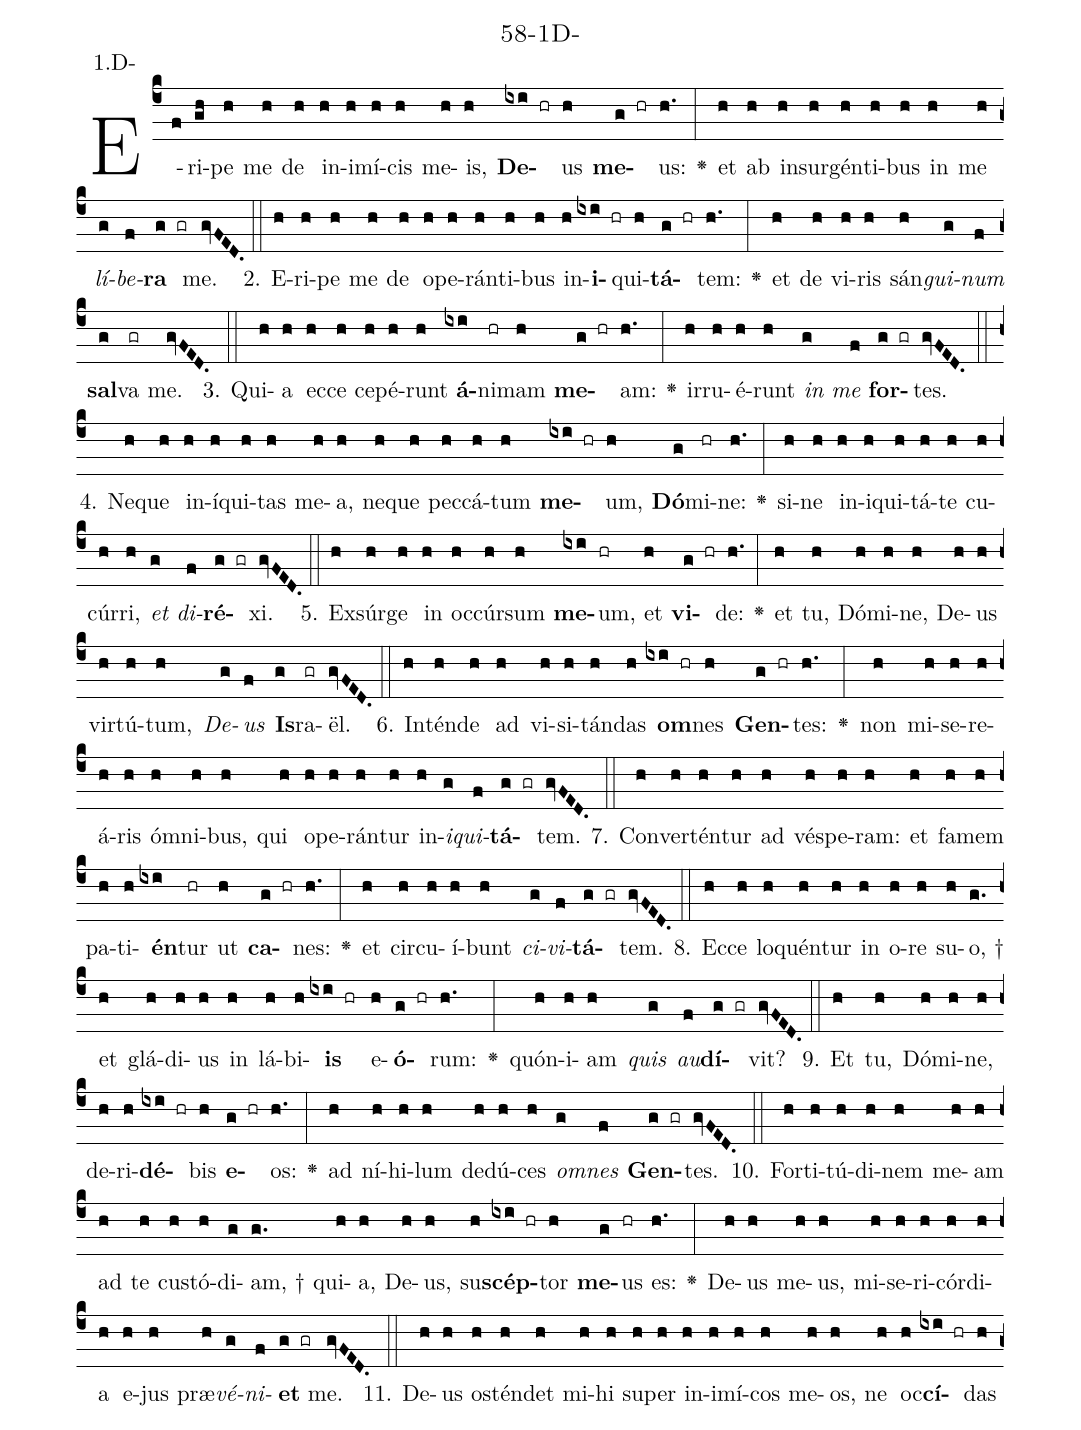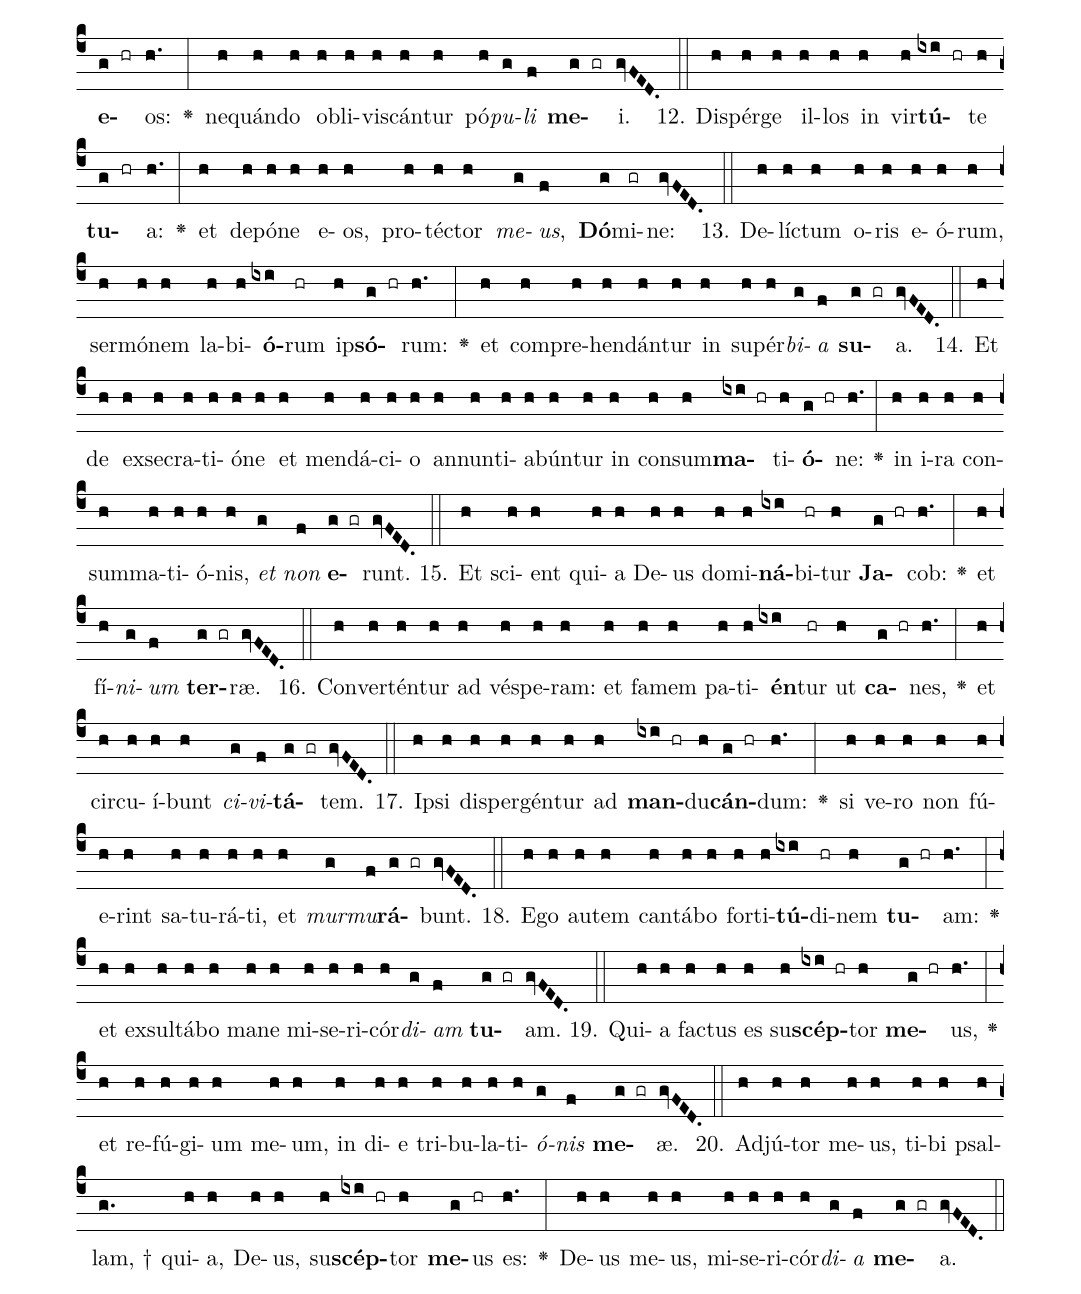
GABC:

name: 58-1D-;
annotation: 1.D-;
%%
(c4)E(f)ri(gh)pe(h) me(h) de(h) in(h)i(h)mí(h)cis(h) me(h)is,(h) <b>De</b>(ixi hr)us(h) <b>me</b>(g hr)us:(h.) <v>\greheightstar</v>(:) et(h) ab(h) in(h)sur(h)gén(h)ti(h)bus(h) in(h) me(h) <i>lí</i>(g)<i>be</i>(f)<b>ra</b>(g gr) me.(gvFED.) (::)
2. E(h)ri(h)pe(h) me(h) de(h) o(h)pe(h)rán(h)ti(h)bus(h) in(h)<b>i</b>(ixi hr)qui(h)<b>tá</b>(g hr)tem:(h.) <v>\greheightstar</v>(:) et(h) de(h) vi(h)ris(h) sán(h)<i>gui</i>(g)<i>num</i>(f) <b>sal</b>(g)va(gr) me.(gvFED.) (::)
3. Qui(h)a(h) ec(h)ce(h) ce(h)pé(h)runt(h) <b>á</b>(ixi)ni(hr)mam(h) <b>me</b>(g hr)am:(h.) <v>\greheightstar</v>(:) ir(h)ru(h)é(h)runt(h) <i>in</i>(g) <i>me</i>(f) <b>for</b>(g gr)tes.(gvFED.) (::)
4. Ne(h)que(h) in(h)í(h)qui(h)tas(h) me(h)a,(h) ne(h)que(h) pec(h)cá(h)tum(h) <b>me</b>(ixi hr)um,(h) <b>Dó</b>(g)mi(hr)ne:(h.) <v>\greheightstar</v>(:) si(h)ne(h) in(h)i(h)qui(h)tá(h)te(h) cu(h)cúr(h)ri,(h) <i>et</i>(g) <i>di</i>(f)<b>ré</b>(g gr)xi.(gvFED.) (::)
5. Ex(h)súr(h)ge(h) in(h) oc(h)cúr(h)sum(h) <b>me</b>(ixi)um,(hr) et(h) <b>vi</b>(g hr)de:(h.) <v>\greheightstar</v>(:) et(h) tu,(h) Dó(h)mi(h)ne,(h) De(h)us(h) vir(h)tú(h)tum,(h) <i>De</i>(g)<i>us</i>(f) <b>Is</b>(g)ra(gr)ël.(gvFED.) (::)
6. In(h)tén(h)de(h) ad(h) vi(h)si(h)tán(h)das(h) <b>om</b>(ixi hr)nes(h) <b>Gen</b>(g hr)tes:(h.) <v>\greheightstar</v>(:) non(h) mi(h)se(h)re(h)á(h)ris(h) óm(h)ni(h)bus,(h) qui(h) o(h)pe(h)rán(h)tur(h) in(h)<i>i</i>(g)<i>qui</i>(f)<b>tá</b>(g gr)tem.(gvFED.) (::)
7. Con(h)ver(h)tén(h)tur(h) ad(h) vés(h)pe(h)ram:(h) et(h) fa(h)mem(h) pa(h)ti(h)<b>én</b>(ixi)tur(hr) ut(h) <b>ca</b>(g hr)nes:(h.) <v>\greheightstar</v>(:) et(h) cir(h)cu(h)í(h)bunt(h) <i>ci</i>(g)<i>vi</i>(f)<b>tá</b>(g gr)tem.(gvFED.) (::)
8. Ec(h)ce(h) lo(h)quén(h)tur(h) in(h) o(h)re(h) su(h)o, †(g.) et(h) glá(h)di(h)us(h) in(h) lá(h)bi(h)<b>is</b>(ixi hr) e(h)<b>ó</b>(g hr)rum:(h.) <v>\greheightstar</v>(:) quón(h)i(h)am(h) <i>quis</i>(g) <i>au</i>(f)<b>dí</b>(g gr)vit?(gvFED.) (::)
9. Et(h) tu,(h) Dó(h)mi(h)ne,(h) de(h)ri(h)<b>dé</b>(ixi hr)bis(h) <b>e</b>(g hr)os:(h.) <v>\greheightstar</v>(:) ad(h) ní(h)hi(h)lum(h) de(h)dú(h)ces(h) <i>om</i>(g)<i>nes</i>(f) <b>Gen</b>(g gr)tes.(gvFED.) (::)
10. For(h)ti(h)tú(h)di(h)nem(h) me(h)am(h) ad(h) te(h) cus(h)tó(h)di(g)am, †(g.) qui(h)a,(h) De(h)us,(h) su(h)<b>scép</b>(ixi hr)tor(h) <b>me</b>(g)us(hr) es:(h.) <v>\greheightstar</v>(:) De(h)us(h) me(h)us,(h) mi(h)se(h)ri(h)cór(h)di(h)a(h) e(h)jus(h) præ(h)<i>vé</i>(g)<i>ni</i>(f)<b>et</b>(g gr) me.(gvFED.) (::)
11. De(h)us(h) os(h)tén(h)det(h) mi(h)hi(h) su(h)per(h) in(h)i(h)mí(h)cos(h) me(h)os,(h) ne(h) oc(h)<b>cí</b>(ixi hr)das(h) <b>e</b>(g hr)os:(h.) <v>\greheightstar</v>(:) ne(h)quán(h)do(h) ob(h)li(h)vis(h)cán(h)tur(h) pó(h)<i>pu</i>(g)<i>li</i>(f) <b>me</b>(g gr)i.(gvFED.) (::)
12. Di(h)spér(h)ge(h) il(h)los(h) in(h) vir(h)<b>tú</b>(ixi hr)te(h) <b>tu</b>(g hr)a:(h.) <v>\greheightstar</v>(:) et(h) de(h)pó(h)ne(h) e(h)os,(h) pro(h)téc(h)tor(h) <i>me</i>(g)<i>us</i>,(f) <b>Dó</b>(g)mi(gr)ne:(gvFED.) (::)
13. De(h)líc(h)tum(h) o(h)ris(h) e(h)ó(h)rum,(h) ser(h)mó(h)nem(h) la(h)bi(h)<b>ó</b>(ixi)rum(hr) ip(h)<b>só</b>(g hr)rum:(h.) <v>\greheightstar</v>(:) et(h) com(h)pre(h)hen(h)dán(h)tur(h) in(h) su(h)pér(h)<i>bi</i>(g)<i>a</i>(f) <b>su</b>(g gr)a.(gvFED.) (::)
14. Et(h) de(h) ex(h)se(h)cra(h)ti(h)ó(h)ne(h) et(h) men(h)dá(h)ci(h)o(h) an(h)nun(h)ti(h)a(h)bún(h)tur(h) in(h) con(h)sum(h)<b>ma</b>(ixi hr)ti(h)<b>ó</b>(g hr)ne:(h.) <v>\greheightstar</v>(:) in(h) i(h)ra(h) con(h)sum(h)ma(h)ti(h)ó(h)nis,(h) <i>et</i>(g) <i>non</i>(f) <b>e</b>(g gr)runt.(gvFED.) (::)
15. Et(h) sci(h)ent(h) qui(h)a(h) De(h)us(h) do(h)mi(h)<b>ná</b>(ixi)bi(hr)tur(h) <b>Ja</b>(g hr)cob:(h.) <v>\greheightstar</v>(:) et(h) fí(h)<i>ni</i>(g)<i>um</i>(f) <b>ter</b>(g gr)ræ.(gvFED.) (::)
16. Con(h)ver(h)tén(h)tur(h) ad(h) vés(h)pe(h)ram:(h) et(h) fa(h)mem(h) pa(h)ti(h)<b>én</b>(ixi)tur(hr) ut(h) <b>ca</b>(g hr)nes,(h.) <v>\greheightstar</v>(:) et(h) cir(h)cu(h)í(h)bunt(h) <i>ci</i>(g)<i>vi</i>(f)<b>tá</b>(g gr)tem.(gvFED.) (::)
17. Ip(h)si(h) di(h)sper(h)gén(h)tur(h) ad(h) <b>man</b>(ixi hr)du(h)<b>cán</b>(g hr)dum:(h.) <v>\greheightstar</v>(:) si(h) ve(h)ro(h) non(h) fú(h)e(h)rint(h) sa(h)tu(h)rá(h)ti,(h) et(h) <i>mur</i>(g)<i>mu</i>(f)<b>rá</b>(g gr)bunt.(gvFED.) (::)
18. E(h)go(h) au(h)tem(h) can(h)tá(h)bo(h) for(h)ti(h)<b>tú</b>(ixi)di(hr)nem(h) <b>tu</b>(g hr)am:(h.) <v>\greheightstar</v>(:) et(h) ex(h)sul(h)tá(h)bo(h) ma(h)ne(h) mi(h)se(h)ri(h)cór(h)<i>di</i>(g)<i>am</i>(f) <b>tu</b>(g gr)am.(gvFED.) (::)
19. Qui(h)a(h) fac(h)tus(h) es(h) su(h)<b>scép</b>(ixi hr)tor(h) <b>me</b>(g hr)us,(h.) <v>\greheightstar</v>(:) et(h) re(h)fú(h)gi(h)um(h) me(h)um,(h) in(h) di(h)e(h) tri(h)bu(h)la(h)ti(h)<i>ó</i>(g)<i>nis</i>(f) <b>me</b>(g gr)æ.(gvFED.) (::)
20. Ad(h)jú(h)tor(h) me(h)us,(h) ti(h)bi(h) psal(h)lam, †(g.) qui(h)a,(h) De(h)us,(h) su(h)<b>scép</b>(ixi hr)tor(h) <b>me</b>(g)us(hr) es:(h.) <v>\greheightstar</v>(:) De(h)us(h) me(h)us,(h) mi(h)se(h)ri(h)cór(h)<i>di</i>(g)<i>a</i>(f) <b>me</b>(g gr)a.(gvFED.) (::)
